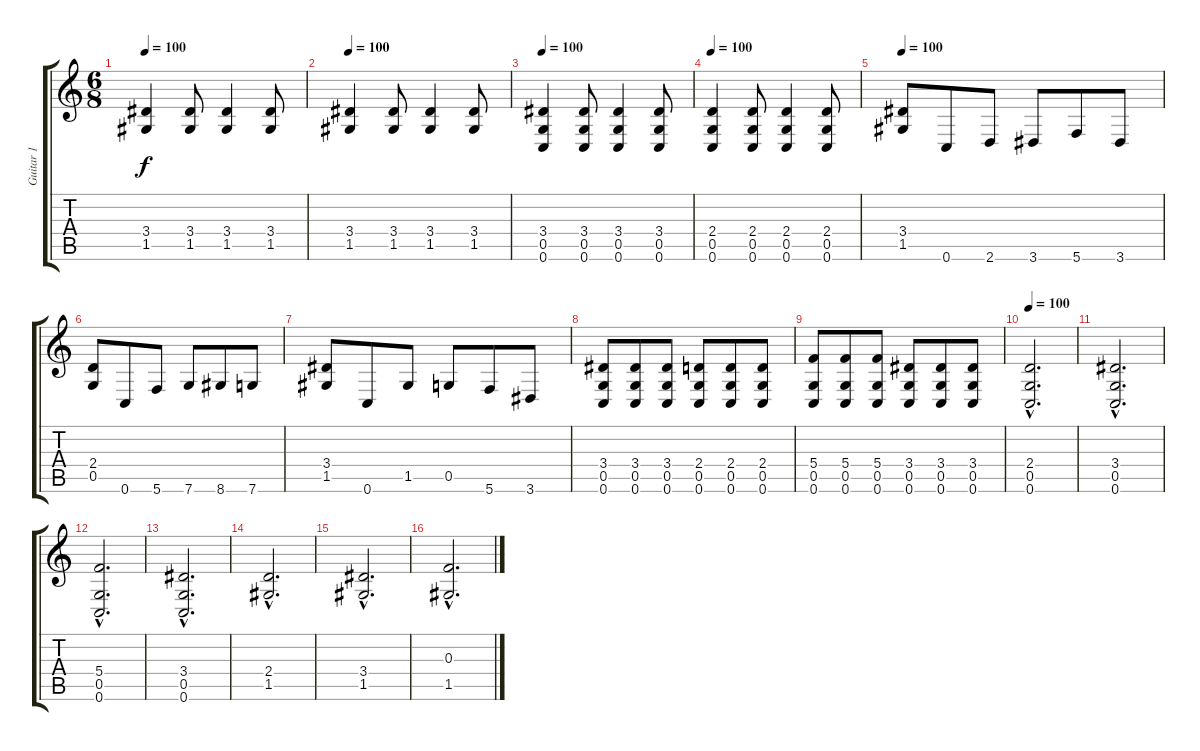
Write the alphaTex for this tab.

\track ("Guitar 1" "Guitar 1") {instrument distortionguitar}
\staff {score tabs}
\tuning (D4 A3 F3 C3 G2 C2) {hide}
\ts (6 8)
\tempo 100
\clef g2
\ks c
(3.4 1.5).4{dy f} (3.4 1.5).8 (3.4 1.5).4 (3.4 1.5).8 |
\tempo 100
(3.4 1.5).4 (3.4 1.5).8 (3.4 1.5).4 (3.4 1.5).8 |
\tempo 100
(3.4 0.5 0.6).4 (3.4 0.5 0.6).8 (3.4 0.5 0.6).4 (3.4 0.5 0.6).8 |
\tempo 100
(2.4 0.5 0.6).4 (2.4 0.5 0.6).8 (2.4 0.5 0.6).4 (2.4 0.5 0.6).8 |
\tempo 100
(3.4 1.5).8 0.6.8 2.6.8 3.6.8 5.6.8 3.6.8 |
(2.4 0.5).8 0.6.8 5.6.8 7.6.8 8.6.8 7.6.8 |
(3.4 1.5).8 0.6.8 1.5.8 0.5.8 5.6.8 3.6.8 |
(3.4 0.5 0.6).8 (3.4 0.5 0.6).8 (3.4 0.5 0.6).8 (2.4 0.5 0.6).8 (2.4 0.5 0.6).8 (2.4 0.5 0.6).8 |
(5.4 0.5 0.6).8 (5.4 0.5 0.6).8 (5.4 0.5 0.6).8 (3.4 0.5 0.6).8 (3.4 0.5 0.6).8 (3.4 0.5 0.6).8 |
\tempo 100
(2.4{hac} 0.5{hac} 0.6{hac}).2{d} |
(3.4{hac} 0.5{hac} 0.6{hac}).2{d} |
(5.4{hac} 0.5{hac} 0.6{hac}).2{d} |
(3.4{hac} 0.5{hac} 0.6{hac}).2{d} |
(2.4{hac} 1.5{hac}).2{d} |
(3.4{hac} 1.5{hac}).2{d} |
(0.3{hac} 1.5{hac}).2{d}
